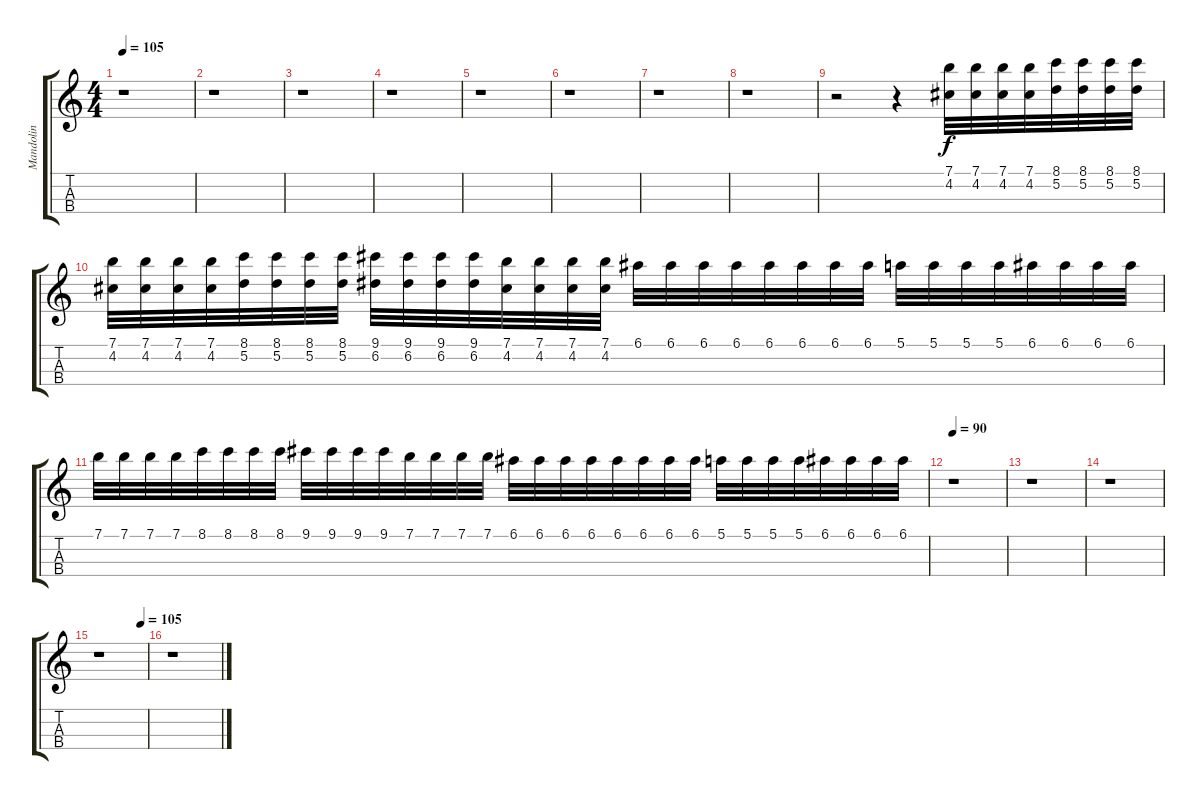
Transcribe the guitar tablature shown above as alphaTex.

\track ("Mandolin" "Mandolin") {instrument musicbox}
\staff {score tabs}
\tuning (E5 A4 D4 G3) {hide}
\ts (4 4)
\tempo 105
\clef g2
\ks c
r.1{dy f} |
r.1 |
r.1 |
r.1 |
r.1 |
r.1 |
r.1 |
r.1 |
r.2 r.4 (7.1 4.2).32 (7.1 4.2).32 (7.1 4.2).32 (7.1 4.2).32 (8.1 5.2).32 (8.1 5.2).32 (8.1 5.2).32 (8.1 5.2).32 |
(7.1 4.2).32 (7.1 4.2).32 (7.1 4.2).32 (7.1 4.2).32 (8.1 5.2).32 (8.1 5.2).32 (8.1 5.2).32 (8.1 5.2).32 (9.1 6.2).32 (9.1 6.2).32 (9.1 6.2).32 (9.1 6.2).32 (7.1 4.2).32 (7.1 4.2).32 (7.1 4.2).32 (7.1 4.2).32 6.1.32 6.1.32 6.1.32 6.1.32 6.1.32 6.1.32 6.1.32 6.1.32 5.1.32 5.1.32 5.1.32 5.1.32 6.1.32 6.1.32 6.1.32 6.1.32 |
7.1.32 7.1.32 7.1.32 7.1.32 8.1.32 8.1.32 8.1.32 8.1.32 9.1.32 9.1.32 9.1.32 9.1.32 7.1.32 7.1.32 7.1.32 7.1.32 6.1.32 6.1.32 6.1.32 6.1.32 6.1.32 6.1.32 6.1.32 6.1.32 5.1.32 5.1.32 5.1.32 5.1.32 6.1.32 6.1.32 6.1.32 6.1.32 |
\tempo 90
r.1 |
r.1 |
r.1 |
\tempo (105 0.875)
r.1 |
r.1
